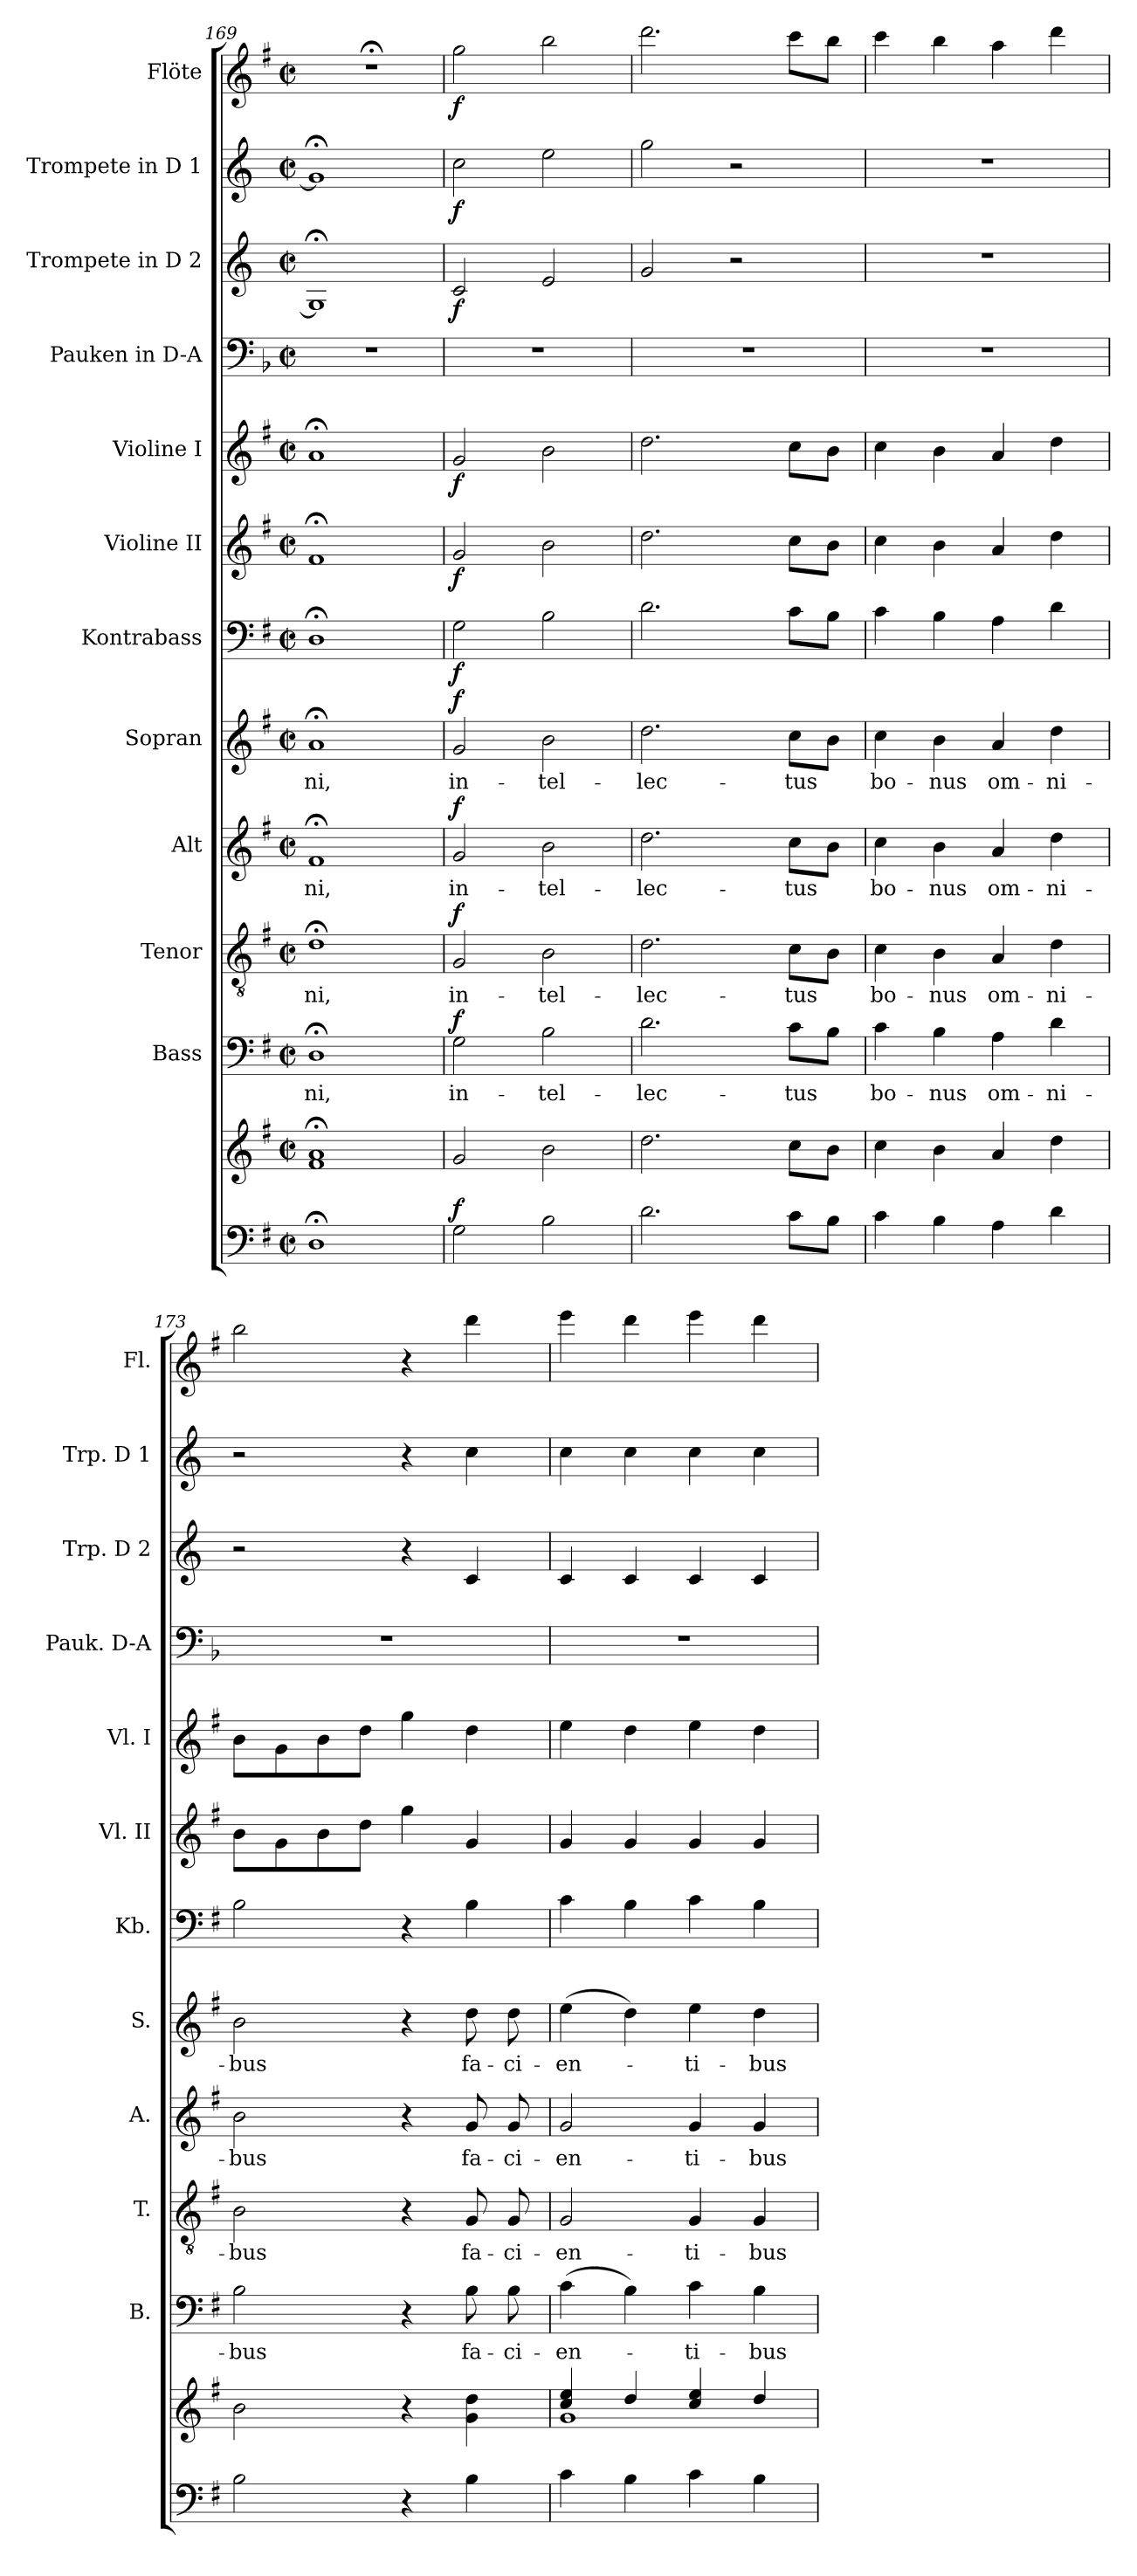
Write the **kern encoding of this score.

**kern	**kern	**dynam	**kern	**text	**dynam	**kern	**text	**dynam	**kern	**text	**dynam	**kern	**text	**dynam	**kern	**dynam	**kern	**dynam	**kern	**dynam	**kern	**kern	**dynam	**kern	**dynam	**kern	**dynam
*part12	*part12	*part12	*part11	*part11	*part11	*part10	*part10	*part10	*part9	*part9	*part9	*part8	*part8	*part8	*part7	*part7	*part6	*part6	*part5	*part5	*part4	*part3	*part3	*part2	*part2	*part1	*part1
*staff13	*staff12	*staff12/13	*staff11	*staff11	*staff11	*staff10	*staff10	*staff10	*staff9	*staff9	*staff9	*staff8	*staff8	*staff8	*staff7	*staff7	*staff6	*staff6	*staff5	*staff5	*staff4	*staff3	*staff3	*staff2	*staff2	*staff1	*staff1
*	*	*	*I"Bass	*	*	*I"Tenor	*	*	*I"Alt	*	*	*I"Sopran	*	*	*I"Kontrabass	*	*I"Violine II	*	*I"Violine I	*	*I"Pauken in D-A	*I"Trompete in D 2	*	*I"Trompete in D 1	*	*I"Flöte	*
*	*	*	*I'B.	*	*	*I'T.	*	*	*I'A.	*	*	*I'S.	*	*	*I'Kb.	*	*I'Vl. II	*	*I'Vl. I	*	*I'Pauk. D-A	*I'Trp. D 2	*	*I'Trp. D 1	*	*I'Fl.	*
*clefF4	*clefG2	*	*clefF4	*	*	*clefGv2	*	*	*clefG2	*	*	*clefG2	*	*	*clefF4	*	*clefG2	*	*clefG2	*	*clefF4	*clefG2	*	*clefG2	*	*clefG2	*
*	*	*	*	*	*	*	*	*	*	*	*	*	*	*	*ITrd7c12	*	*	*	*	*	*ITrd-1c-2	*ITrd3c5	*	*ITrd3c5	*	*	*
*k[f#]	*k[f#]	*	*k[f#]	*	*	*k[f#]	*	*	*k[f#]	*	*	*k[f#]	*	*	*k[f#]	*	*k[f#]	*	*k[f#]	*	*k[f#]	*k[f#]	*	*k[f#]	*	*k[f#]	*
*G:	*G:	*	*G:	*	*	*G:	*	*	*G:	*	*	*G:	*	*	*G:	*	*G:	*	*G:	*	*G:	*G:	*	*G:	*	*G:	*
*M2/2	*M2/2	*	*M2/2	*	*	*M2/2	*	*	*M2/2	*	*	*M2/2	*	*	*M2/2	*	*M2/2	*	*M2/2	*	*M2/2	*M2/2	*	*M2/2	*	*M2/2	*
*met(c|)	*met(c|)	*	*met(c|)	*	*	*met(c|)	*	*	*met(c|)	*	*	*met(c|)	*	*	*met(c|)	*	*met(c|)	*	*met(c|)	*	*met(c|)	*met(c|)	*	*met(c|)	*	*met(c|)	*
=169	=169	=169	=169	=169	=169	=169	=169	=169	=169	=169	=169	=169	=169	=169	=169	=169	=169	=169	=169	=169	=169	=169	=169	=169	=169	=169	=169
!	!	!	!	!LO:LY:b	!	!	!LO:LY:b	!	!	!LO:LY:b	!	!	!LO:LY:b	!	!	!	!	!	!	!	!	!	!	!	!	!	!
1D;<	1f#;< 1a;<	.	1D;<	-ni,	.	1d;<	-ni,	.	1f#;<	-ni,	.	1a;<	-ni,	.	1DD;<	.	1f#;<	.	1a;<	.	1r	1D;<]	.	1d;<]	.	1r;<	.
=170	=170	=170	=170	=170	=170	=170	=170	=170	=170	=170	=170	=170	=170	=170	=170	=170	=170	=170	=170	=170	=170	=170	=170	=170	=170	=170	=170
!	!	!LO:DY:a=2	!	!LO:LY:b	!LO:DY:a	!	!LO:LY:b	!LO:DY:a	!	!LO:LY:b	!LO:DY:a	!	!LO:LY:b	!LO:DY:a	!	!LO:DY:b	!	!LO:DY:b	!	!LO:DY:b	!	!	!LO:DY:b	!	!LO:DY:b	!	!LO:DY:b
2G\	2g/	f	2G\	in-	f	2G/	in-	f	2g/	in-	f	2g/	in-	f	2GG\	f	2g/	f	2g/	f	1r	2G/	f	2g\	f	2gg\	f
!	!	!	!	!LO:LY:b	!	!	!LO:LY:b	!	!	!LO:LY:b	!	!	!LO:LY:b	!	!	!	!	!	!	!	!	!	!	!	!	!	!
2B\	2b\	.	2B\	-tel-	.	2B\	-tel-	.	2b\	-tel-	.	2b\	-tel-	.	2BB\	.	2b\	.	2b\	.	.	2B/	.	2b\	.	2bb\	.
=171	=171	=171	=171	=171	=171	=171	=171	=171	=171	=171	=171	=171	=171	=171	=171	=171	=171	=171	=171	=171	=171	=171	=171	=171	=171	=171	=171
!	!	!	!	!LO:LY:b	!	!	!LO:LY:b	!	!	!LO:LY:b	!	!	!LO:LY:b	!	!	!	!	!	!	!	!	!	!	!	!	!	!
2.d\	2.dd\	.	2.d\	-lec-	.	2.d\	-lec-	.	2.dd\	-lec-	.	2.dd\	-lec-	.	2.D\	.	2.dd\	.	2.dd\	.	1r	2d/	.	2dd\	.	2.ddd\	.
.	.	.	.	.	.	.	.	.	.	.	.	.	.	.	.	.	.	.	.	.	.	2r	.	2r	.	.	.
!	!	!	!	!LO:LY:b	!	!	!LO:LY:b	!	!	!LO:LY:b	!	!	!LO:LY:b	!	!	!	!	!	!	!	!	!	!	!	!	!	!
8c\L	8cc\L	.	8c\L	-tus	.	8c\L	-tus	.	8cc\L	-tus	.	8cc\L	-tus	.	8C\L	.	8cc\L	.	8cc\L	.	.	.	.	.	.	8ccc\L	.
8B\J	8b\J	.	8B\J	.	.	8B\J	.	.	8b\J	.	.	8b\J	.	.	8BB\J	.	8b\J	.	8b\J	.	.	.	.	.	.	8bb\J	.
=172	=172	=172	=172	=172	=172	=172	=172	=172	=172	=172	=172	=172	=172	=172	=172	=172	=172	=172	=172	=172	=172	=172	=172	=172	=172	=172	=172
!	!	!	!	!LO:LY:b	!	!	!LO:LY:b	!	!	!LO:LY:b	!	!	!LO:LY:b	!	!	!	!	!	!	!	!	!	!	!	!	!	!
4c\	4cc\	.	4c\	bo-	.	4c\	bo-	.	4cc\	bo-	.	4cc\	bo-	.	4C\	.	4cc\	.	4cc\	.	1r	1r	.	1r	.	4ccc\	.
!	!	!	!	!LO:LY:b	!	!	!LO:LY:b	!	!	!LO:LY:b	!	!	!LO:LY:b	!	!	!	!	!	!	!	!	!	!	!	!	!	!
4B\	4b\	.	4B\	-nus	.	4B\	-nus	.	4b\	-nus	.	4b\	-nus	.	4BB\	.	4b\	.	4b\	.	.	.	.	.	.	4bb\	.
!	!	!	!	!LO:LY:b	!	!	!LO:LY:b	!	!	!LO:LY:b	!	!	!LO:LY:b	!	!	!	!	!	!	!	!	!	!	!	!	!	!
4A\	4a/	.	4A\	om-	.	4A/	om-	.	4a/	om-	.	4a/	om-	.	4AA\	.	4a/	.	4a/	.	.	.	.	.	.	4aa\	.
!	!	!	!	!LO:LY:b	!	!	!LO:LY:b	!	!	!LO:LY:b	!	!	!LO:LY:b	!	!	!	!	!	!	!	!	!	!	!	!	!	!
4d\	4dd\	.	4d\	-ni-	.	4d\	-ni-	.	4dd\	-ni-	.	4dd\	-ni-	.	4D\	.	4dd\	.	4dd\	.	.	.	.	.	.	4ddd\	.
!!LO:PB:g=z
=173	=173	=173	=173	=173	=173	=173	=173	=173	=173	=173	=173	=173	=173	=173	=173	=173	=173	=173	=173	=173	=173	=173	=173	=173	=173	=173	=173
!	!	!	!	!LO:LY:b	!	!	!LO:LY:b	!	!	!LO:LY:b	!	!	!LO:LY:b	!	!	!	!	!	!	!	!	!	!	!	!	!	!
2B\	2b\	.	2B\	-bus	.	2B\	-bus	.	2b\	-bus	.	2b\	-bus	.	2BB\	.	8b\L	.	8b\L	.	1r	2r	.	2r	.	2bb\	.
.	.	.	.	.	.	.	.	.	.	.	.	.	.	.	.	.	8g\	.	8g\	.	.	.	.	.	.	.	.
.	.	.	.	.	.	.	.	.	.	.	.	.	.	.	.	.	8b\	.	8b\	.	.	.	.	.	.	.	.
.	.	.	.	.	.	.	.	.	.	.	.	.	.	.	.	.	8dd\J	.	8dd\J	.	.	.	.	.	.	.	.
4r	4r	.	4r	.	.	4r	.	.	4r	.	.	4r	.	.	4r	.	4gg\	.	4gg\	.	.	4r	.	4r	.	4r	.
!	!	!	!	!LO:LY:b	!	!	!LO:LY:b	!	!	!LO:LY:b	!	!	!LO:LY:b	!	!	!	!	!	!	!	!	!	!	!	!	!	!
4B\	4g\ 4dd\	.	8B\	fa-	.	8G/	fa-	.	8g/	fa-	.	8dd\	fa-	.	4BB\	.	4g/	.	4dd\	.	.	4G/	.	4g\	.	4ddd\	.
!	!	!	!	!LO:LY:b	!	!	!LO:LY:b	!	!	!LO:LY:b	!	!	!LO:LY:b	!	!	!	!	!	!	!	!	!	!	!	!	!	!
.	.	.	8B\	-ci-	.	8G/	-ci-	.	8g/	-ci-	.	8dd\	-ci-	.	.	.	.	.	.	.	.	.	.	.	.	.	.
=174	=174	=174	=174	=174	=174	=174	=174	=174	=174	=174	=174	=174	=174	=174	=174	=174	=174	=174	=174	=174	=174	=174	=174	=174	=174	=174	=174
*	*^	*	*	*	*	*	*	*	*	*	*	*	*	*	*	*	*	*	*	*	*	*	*	*	*	*	*
!	!	!	!	!	!LO:LY:b	!	!	!LO:LY:b	!	!	!LO:LY:b	!	!	!LO:LY:b	!	!	!	!	!	!	!	!	!	!	!	!	!	!
4c\	4cc/ 4ee/	1g	.	(>4c\	-en-	.	2G/	-en-	.	2g/	-en-	.	(>4ee\	-en-	.	4C\	.	4g/	.	4ee\	.	1r	4G/	.	4g\	.	4eee\	.
4B\	4dd/	.	.	4B\)	.	.	.	.	.	.	.	.	4dd\)	.	.	4BB\	.	4g/	.	4dd\	.	.	4G/	.	4g\	.	4ddd\	.
!	!	!	!	!	!LO:LY:b	!	!	!LO:LY:b	!	!	!LO:LY:b	!	!	!LO:LY:b	!	!	!	!	!	!	!	!	!	!	!	!	!	!
4c\	4cc/ 4ee/	.	.	4c\	-ti-	.	4G/	-ti-	.	4g/	-ti-	.	4ee\	-ti-	.	4C\	.	4g/	.	4ee\	.	.	4G/	.	4g\	.	4eee\	.
!	!	!	!	!	!LO:LY:b	!	!	!LO:LY:b	!	!	!LO:LY:b	!	!	!LO:LY:b	!	!	!	!	!	!	!	!	!	!	!	!	!	!
4B\	4dd/	.	.	4B\	-bus	.	4G/	-bus	.	4g/	-bus	.	4dd\	-bus	.	4BB\	.	4g/	.	4dd\	.	.	4G/	.	4g\	.	4ddd\	.
*	*v	*v	*	*	*	*	*	*	*	*	*	*	*	*	*	*	*	*	*	*	*	*	*	*	*	*	*	*
=	=	=	=	=	=	=	=	=	=	=	=	=	=	=	=	=	=	=	=	=	=	=	=	=	=	=	=
*-	*-	*-	*-	*-	*-	*-	*-	*-	*-	*-	*-	*-	*-	*-	*-	*-	*-	*-	*-	*-	*-	*-	*-	*-	*-	*-	*-
